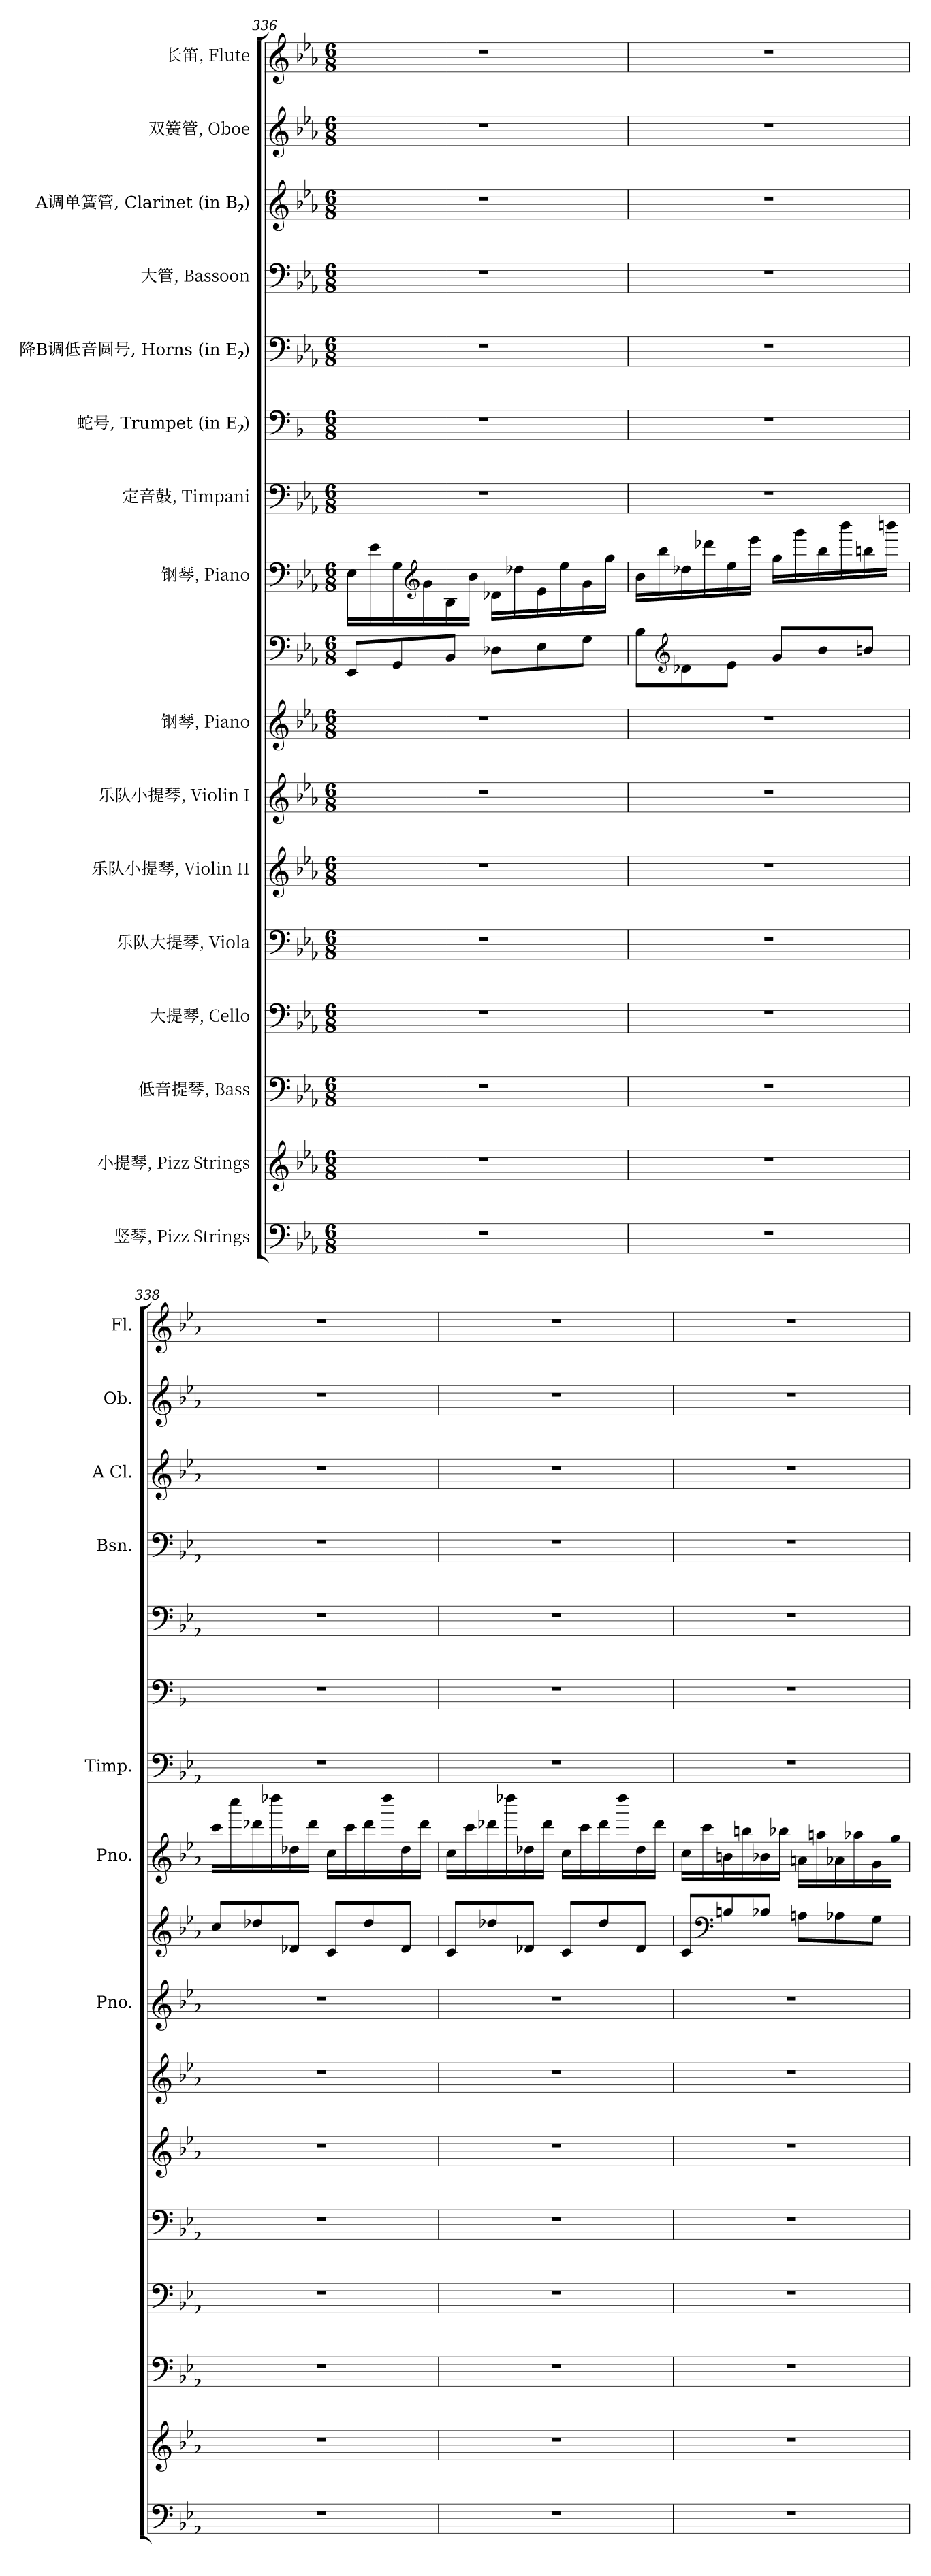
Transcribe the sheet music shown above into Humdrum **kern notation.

**kern	**kern	**kern	**kern	**kern	**kern	**kern	**kern	**kern	**kern	**kern	**kern	**kern	**kern	**kern	**kern	**kern
*part16	*part15	*part14	*part13	*part12	*part11	*part10	*part9	*part9	*part8	*part7	*part6	*part5	*part4	*part3	*part2	*part1
*staff17	*staff16	*staff15	*staff14	*staff13	*staff12	*staff11	*staff10	*staff9	*staff8	*staff7	*staff6	*staff5	*staff4	*staff3	*staff2	*staff1
*I"竖琴, Pizz Strings	*I"小提琴, Pizz Strings	*I"低音提琴, Bass	*I"大提琴, Cello	*I"乐队大提琴, Viola	*I"乐队小提琴, Violin II	*I"乐队小提琴, Violin I	*I"钢琴, Piano	*	*I"钢琴, Piano	*I"定音鼓, Timpani	*I"蛇号, Trumpet (in Eb)	*I"降B调低音圆号, Horns (in Eb)	*I"大管, Bassoon	*I"A调单簧管, Clarinet (in Bb)	*I"双簧管, Oboe	*I"长笛, Flute
*	*	*	*	*	*	*	*I'Pno.	*	*I'Pno.	*I'Timp.	*	*	*I'Bsn.	*I'A Cl.	*I'Ob.	*I'Fl.
!!LO:PB:g=z
*clefF4	*clefG2	*clefF4	*clefF4	*clefF4	*clefG2	*clefG2	*clefG2	*clefF4	*clefF4	*clefF4	*clefF4	*clefF4	*clefF4	*clefG2	*clefG2	*clefG2
*	*	*ITrd7c12	*	*	*	*	*	*	*	*	*ITrd1c2	*ITrd1c2	*	*ITrd2c3	*	*
*k[b-e-a-]	*k[b-e-a-]	*k[b-e-a-]	*k[b-e-a-]	*k[b-e-a-]	*k[b-e-a-]	*k[b-e-a-]	*k[b-e-a-]	*k[b-e-a-]	*k[b-e-a-]	*k[b-e-a-]	*k[b-e-a-]	*k[b-e-a-d-g-]	*k[b-e-a-]	*k[]	*k[b-e-a-]	*k[b-e-a-]
*M6/8	*M6/8	*M6/8	*M6/8	*M6/8	*M6/8	*M6/8	*M6/8	*M6/8	*M6/8	*M6/8	*M6/8	*M6/8	*M6/8	*M6/8	*M6/8	*M6/8
=336	=336	=336	=336	=336	=336	=336	=336	=336	=336	=336	=336	=336	=336	=336	=336	=336
2.r	2.r	2.r	2.r	2.r	2.r	2.r	2.r	8EE-/L	16E-\LL	2.r	2.r	2.r	2.r	2.r	2.r	2.r
.	.	.	.	.	.	.	.	.	16e-\	.	.	.	.	.	.	.
.	.	.	.	.	.	.	.	8GG/	16G\	.	.	.	.	.	.	.
*	*	*	*	*	*	*	*	*	*clefG2	*	*	*	*	*	*	*
.	.	.	.	.	.	.	.	.	16g\	.	.	.	.	.	.	.
.	.	.	.	.	.	.	.	8BB-/J	16B-\	.	.	.	.	.	.	.
.	.	.	.	.	.	.	.	.	16b-\JJ	.	.	.	.	.	.	.
.	.	.	.	.	.	.	.	8D-X\L	16d-X\LL	.	.	.	.	.	.	.
.	.	.	.	.	.	.	.	.	16dd-X\	.	.	.	.	.	.	.
.	.	.	.	.	.	.	.	8E-\	16e-\	.	.	.	.	.	.	.
.	.	.	.	.	.	.	.	.	16ee-\	.	.	.	.	.	.	.
.	.	.	.	.	.	.	.	8G\J	16g\	.	.	.	.	.	.	.
.	.	.	.	.	.	.	.	.	16gg\JJ	.	.	.	.	.	.	.
=337	=337	=337	=337	=337	=337	=337	=337	=337	=337	=337	=337	=337	=337	=337	=337	=337
2.r	2.r	2.r	2.r	2.r	2.r	2.r	2.r	8B-\L	16b-\LL	2.r	2.r	2.r	2.r	2.r	2.r	2.r
.	.	.	.	.	.	.	.	.	16bb-\	.	.	.	.	.	.	.
*	*	*	*	*	*	*	*	*clefG2	*	*	*	*	*	*	*	*
.	.	.	.	.	.	.	.	8d-X\	16dd-X\	.	.	.	.	.	.	.
.	.	.	.	.	.	.	.	.	16ddd-X\	.	.	.	.	.	.	.
.	.	.	.	.	.	.	.	8e-\J	16ee-\	.	.	.	.	.	.	.
.	.	.	.	.	.	.	.	.	16eee-\JJ	.	.	.	.	.	.	.
.	.	.	.	.	.	.	.	8g/L	16gg\LL	.	.	.	.	.	.	.
.	.	.	.	.	.	.	.	.	16ggg\	.	.	.	.	.	.	.
.	.	.	.	.	.	.	.	8b-/	16bb-\	.	.	.	.	.	.	.
.	.	.	.	.	.	.	.	.	16bbb-\	.	.	.	.	.	.	.
.	.	.	.	.	.	.	.	8bn/J	16bbn\	.	.	.	.	.	.	.
.	.	.	.	.	.	.	.	.	16bbbn\JJ	.	.	.	.	.	.	.
!!LO:PB:g=z
=338	=338	=338	=338	=338	=338	=338	=338	=338	=338	=338	=338	=338	=338	=338	=338	=338
2.r	2.r	2.r	2.r	2.r	2.r	2.r	2.r	8cc/L	16ccc\LL	2.r	2.r	2.r	2.r	2.r	2.r	2.r
.	.	.	.	.	.	.	.	.	16cccc\	.	.	.	.	.	.	.
.	.	.	.	.	.	.	.	8dd-X/	16ddd-X\	.	.	.	.	.	.	.
.	.	.	.	.	.	.	.	.	16dddd-X\	.	.	.	.	.	.	.
.	.	.	.	.	.	.	.	8d-X/J	16dd-X\	.	.	.	.	.	.	.
.	.	.	.	.	.	.	.	.	16ddd-\JJ	.	.	.	.	.	.	.
.	.	.	.	.	.	.	.	8c/L	16cc\LL	.	.	.	.	.	.	.
.	.	.	.	.	.	.	.	.	16ccc\	.	.	.	.	.	.	.
.	.	.	.	.	.	.	.	8dd-/	16ddd-\	.	.	.	.	.	.	.
.	.	.	.	.	.	.	.	.	16dddd-\	.	.	.	.	.	.	.
.	.	.	.	.	.	.	.	8d-/J	16dd-\	.	.	.	.	.	.	.
.	.	.	.	.	.	.	.	.	16ddd-\JJ	.	.	.	.	.	.	.
=339	=339	=339	=339	=339	=339	=339	=339	=339	=339	=339	=339	=339	=339	=339	=339	=339
2.r	2.r	2.r	2.r	2.r	2.r	2.r	2.r	8c/L	16cc\LL	2.r	2.r	2.r	2.r	2.r	2.r	2.r
.	.	.	.	.	.	.	.	.	16ccc\	.	.	.	.	.	.	.
.	.	.	.	.	.	.	.	8dd-X/	16ddd-X\	.	.	.	.	.	.	.
.	.	.	.	.	.	.	.	.	16dddd-X\	.	.	.	.	.	.	.
.	.	.	.	.	.	.	.	8d-X/J	16dd-X\	.	.	.	.	.	.	.
.	.	.	.	.	.	.	.	.	16ddd-\JJ	.	.	.	.	.	.	.
.	.	.	.	.	.	.	.	8c/L	16cc\LL	.	.	.	.	.	.	.
.	.	.	.	.	.	.	.	.	16ccc\	.	.	.	.	.	.	.
.	.	.	.	.	.	.	.	8dd-/	16ddd-\	.	.	.	.	.	.	.
.	.	.	.	.	.	.	.	.	16dddd-\	.	.	.	.	.	.	.
.	.	.	.	.	.	.	.	8d-/J	16dd-\	.	.	.	.	.	.	.
.	.	.	.	.	.	.	.	.	16ddd-\JJ	.	.	.	.	.	.	.
!!LO:PB:g=z
=340	=340	=340	=340	=340	=340	=340	=340	=340	=340	=340	=340	=340	=340	=340	=340	=340
2.r	2.r	2.r	2.r	2.r	2.r	2.r	2.r	8c/L	16cc\LL	2.r	2.r	2.r	2.r	2.r	2.r	2.r
.	.	.	.	.	.	.	.	.	16ccc\	.	.	.	.	.	.	.
*	*	*	*	*	*	*	*	*clefF4	*	*	*	*	*	*	*	*
.	.	.	.	.	.	.	.	8Bn/	16bn\	.	.	.	.	.	.	.
.	.	.	.	.	.	.	.	.	16bbn\	.	.	.	.	.	.	.
.	.	.	.	.	.	.	.	8B-X/J	16b-X\	.	.	.	.	.	.	.
.	.	.	.	.	.	.	.	.	16bb-X\JJ	.	.	.	.	.	.	.
.	.	.	.	.	.	.	.	8An\L	16an\LL	.	.	.	.	.	.	.
.	.	.	.	.	.	.	.	.	16aan\	.	.	.	.	.	.	.
.	.	.	.	.	.	.	.	8A-X\	16a-X\	.	.	.	.	.	.	.
.	.	.	.	.	.	.	.	.	16aa-X\	.	.	.	.	.	.	.
.	.	.	.	.	.	.	.	8G\J	16g\	.	.	.	.	.	.	.
.	.	.	.	.	.	.	.	.	16gg\JJ	.	.	.	.	.	.	.
=	=	=	=	=	=	=	=	=	=	=	=	=	=	=	=	=
*-	*-	*-	*-	*-	*-	*-	*-	*-	*-	*-	*-	*-	*-	*-	*-	*-
